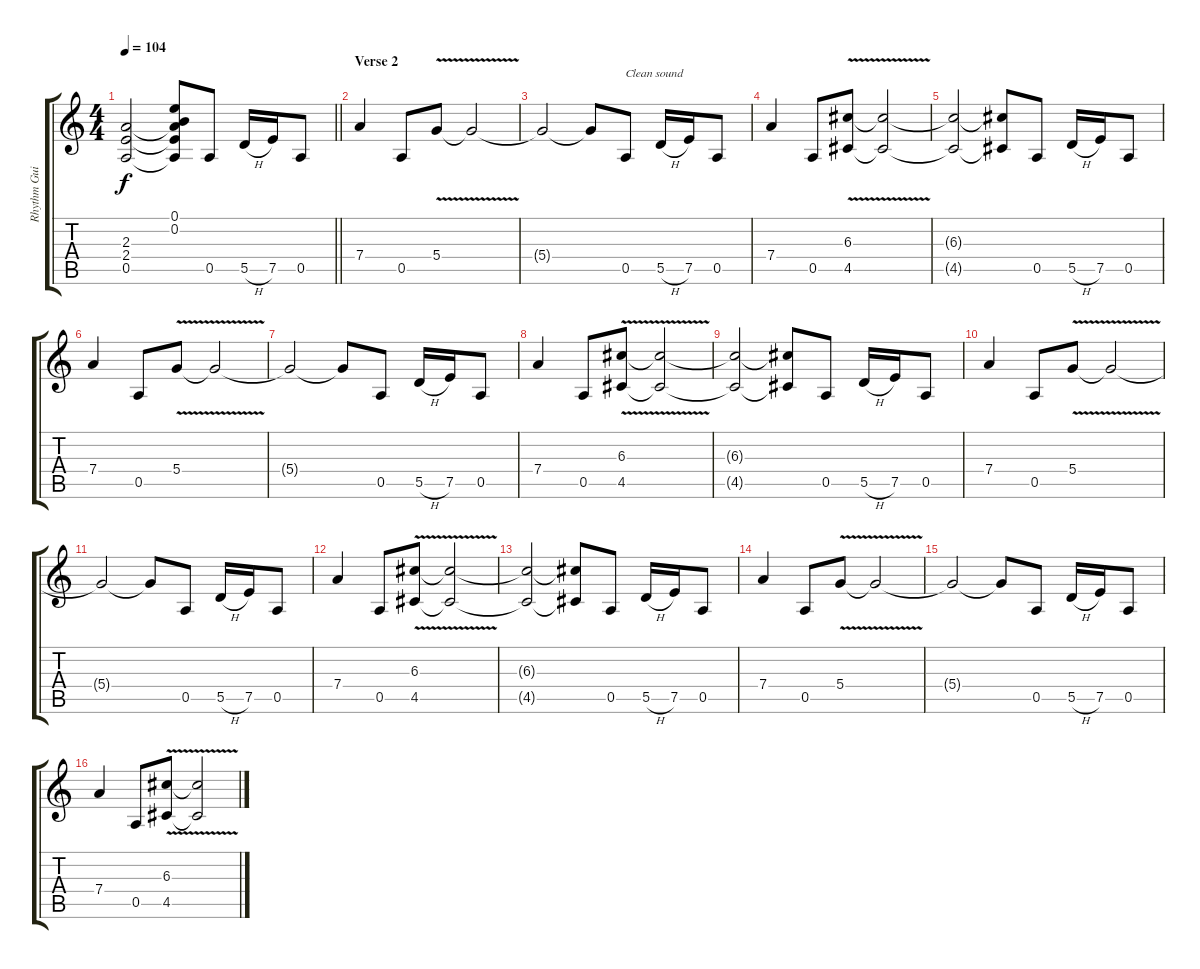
\track ("Rhythm Guitar" "Rhythm Gui") {instrument overdrivenguitar}
\staff {score tabs}
\tuning (E4 B3 G3 D3 A2 E2) {hide}
\ts (4 4)
\tempo 104
\clef g2
\barLineRight lightlight
\ks c
(2.3 2.4 0.5).2{dy f} (0.1 0.2 2.3{t} 2.4{t} 0.5{t}).8 0.5.8{instrument electricguitarjazz} 5.5{h}.16 7.5.16 0.5.8 |
\section ("" "Verse 2")
7.4.4 0.5.8 5.4{v}.8 5.4{t}.2 |
5.4{t}.2 5.4{t}.8 0.5.8{txt "Clean sound"} 5.5{h}.16 7.5.16 0.5.8 |
7.4.4 0.5.8 (6.3{v} 4.5{v}).8 (6.3{t} 4.5{t}).2 |
(6.3{t} 4.5{t}).2 (6.3{t} 4.5{t}).8 0.5.8 5.5{h}.16 7.5.16 0.5.8 |
7.4.4 0.5.8 5.4{v}.8 5.4{t}.2 |
5.4{t}.2 5.4{t}.8 0.5.8 5.5{h}.16 7.5.16 0.5.8 |
7.4.4 0.5.8 (6.3{v} 4.5{v}).8 (6.3{t} 4.5{t}).2 |
(6.3{t} 4.5{t}).2 (6.3{t} 4.5{t}).8 0.5.8 5.5{h}.16 7.5.16 0.5.8 |
7.4.4 0.5.8 5.4{v}.8 5.4{t}.2 |
5.4{t}.2 5.4{t}.8 0.5.8 5.5{h}.16 7.5.16 0.5.8 |
7.4.4 0.5.8 (6.3{v} 4.5{v}).8 (6.3{t} 4.5{t}).2 |
(6.3{t} 4.5{t}).2 (6.3{t} 4.5{t}).8 0.5.8 5.5{h}.16 7.5.16 0.5.8 |
7.4.4 0.5.8 5.4{v}.8 5.4{t}.2 |
5.4{t}.2 5.4{t}.8 0.5.8 5.5{h}.16 7.5.16 0.5.8 |
7.4.4 0.5.8 (6.3{v} 4.5{v}).8 (6.3{t} 4.5{t}).2
